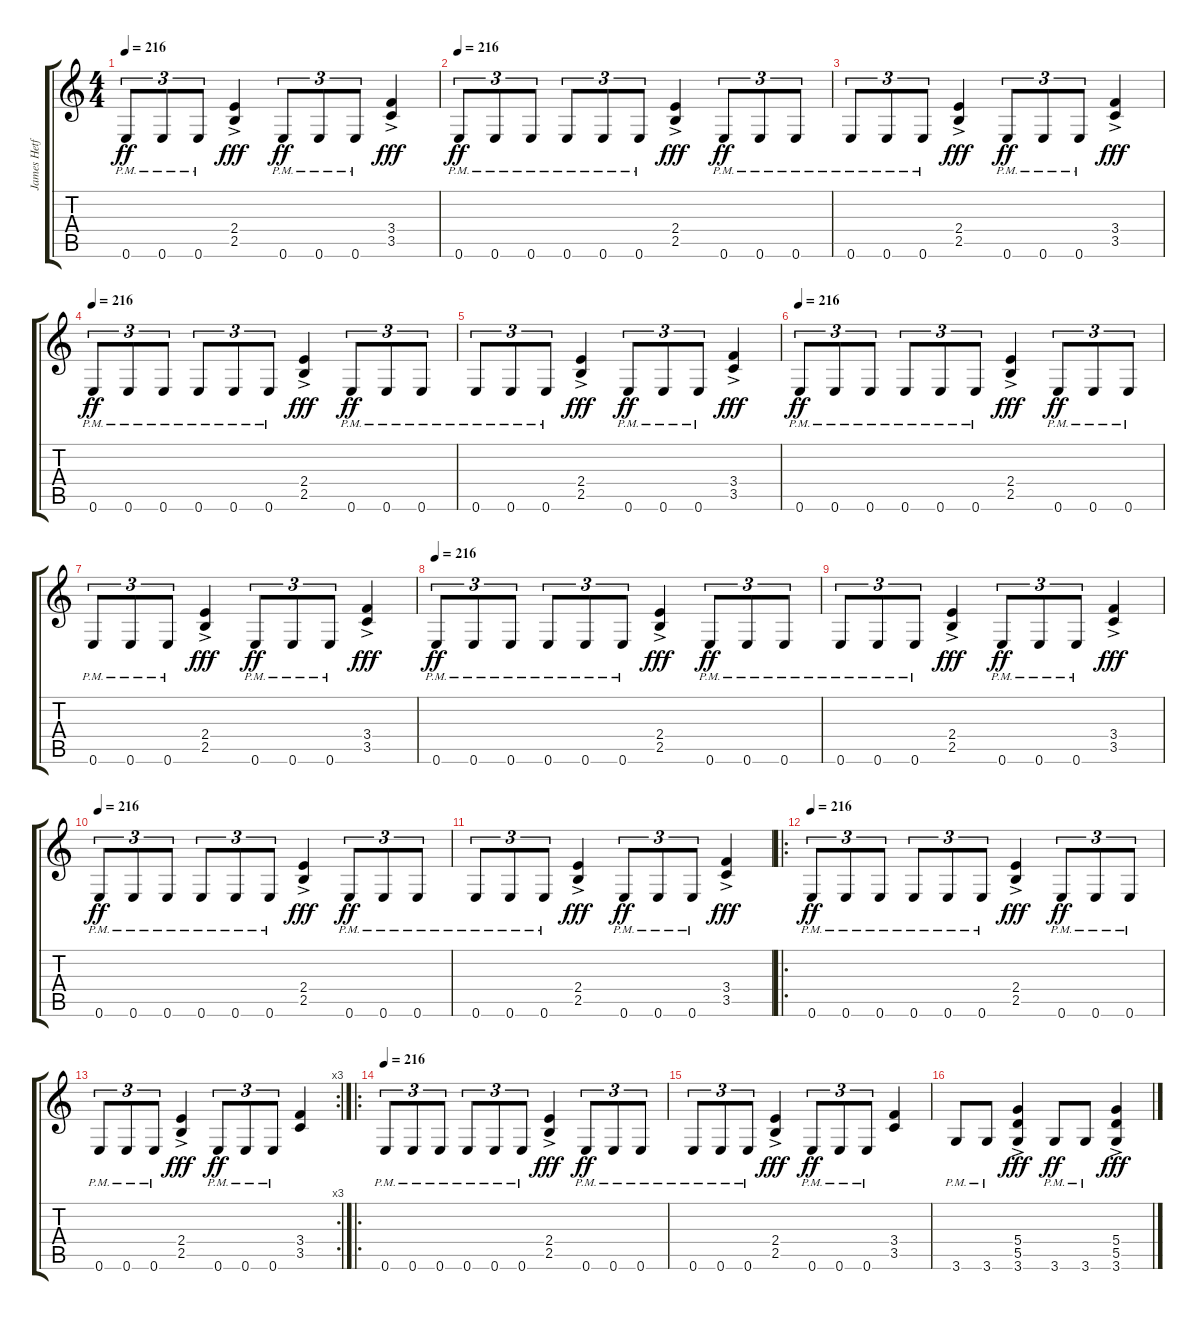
\track ("James Hetfield" "James Hetf") {instrument acousticguitarsteel}
\staff {score tabs}
\tuning (E4 B3 G3 D3 A2 E2) {hide}
\ts (4 4)
\tempo 216
\clef g2
\ks c
0.6{pm}.8{tu (3 2) dy ff} 0.6{pm}.8{tu (3 2)} 0.6{pm}.8{tu (3 2)} (2.4{ac} 2.5{ac}).4{dy fff} 0.6{pm}.8{tu (3 2) dy ff} 0.6{pm}.8{tu (3 2)} 0.6{pm}.8{tu (3 2)} (3.4{ac} 3.5{ac}).4{dy fff} |
\tempo 216
0.6{pm}.8{tu (3 2) dy ff} 0.6{pm}.8{tu (3 2)} 0.6{pm}.8{tu (3 2)} 0.6{pm}.8{tu (3 2)} 0.6{pm}.8{tu (3 2)} 0.6{pm}.8{tu (3 2)} (2.4{ac} 2.5{ac}).4{dy fff} 0.6{pm}.8{tu (3 2) dy ff} 0.6{pm}.8{tu (3 2)} 0.6{pm}.8{tu (3 2)} |
0.6{pm}.8{tu (3 2)} 0.6{pm}.8{tu (3 2)} 0.6{pm}.8{tu (3 2)} (2.4{ac} 2.5{ac}).4{dy fff} 0.6{pm}.8{tu (3 2) dy ff} 0.6{pm}.8{tu (3 2)} 0.6{pm}.8{tu (3 2)} (3.4{ac} 3.5{ac}).4{dy fff} |
\tempo 216
0.6{pm}.8{tu (3 2) dy ff} 0.6{pm}.8{tu (3 2)} 0.6{pm}.8{tu (3 2)} 0.6{pm}.8{tu (3 2)} 0.6{pm}.8{tu (3 2)} 0.6{pm}.8{tu (3 2)} (2.4{ac} 2.5{ac}).4{dy fff} 0.6{pm}.8{tu (3 2) dy ff} 0.6{pm}.8{tu (3 2)} 0.6{pm}.8{tu (3 2)} |
0.6{pm}.8{tu (3 2)} 0.6{pm}.8{tu (3 2)} 0.6{pm}.8{tu (3 2)} (2.4{ac} 2.5{ac}).4{dy fff} 0.6{pm}.8{tu (3 2) dy ff} 0.6{pm}.8{tu (3 2)} 0.6{pm}.8{tu (3 2)} (3.4{ac} 3.5{ac}).4{dy fff} |
\tempo 216
0.6{pm}.8{tu (3 2) dy ff} 0.6{pm}.8{tu (3 2)} 0.6{pm}.8{tu (3 2)} 0.6{pm}.8{tu (3 2)} 0.6{pm}.8{tu (3 2)} 0.6{pm}.8{tu (3 2)} (2.4{ac} 2.5{ac}).4{dy fff} 0.6{pm}.8{tu (3 2) dy ff} 0.6{pm}.8{tu (3 2)} 0.6{pm}.8{tu (3 2)} |
0.6{pm}.8{tu (3 2)} 0.6{pm}.8{tu (3 2)} 0.6{pm}.8{tu (3 2)} (2.4{ac} 2.5{ac}).4{dy fff} 0.6{pm}.8{tu (3 2) dy ff} 0.6{pm}.8{tu (3 2)} 0.6{pm}.8{tu (3 2)} (3.4{ac} 3.5{ac}).4{dy fff} |
\tempo 216
0.6{pm}.8{tu (3 2) dy ff} 0.6{pm}.8{tu (3 2)} 0.6{pm}.8{tu (3 2)} 0.6{pm}.8{tu (3 2)} 0.6{pm}.8{tu (3 2)} 0.6{pm}.8{tu (3 2)} (2.4{ac} 2.5{ac}).4{dy fff} 0.6{pm}.8{tu (3 2) dy ff} 0.6{pm}.8{tu (3 2)} 0.6{pm}.8{tu (3 2)} |
0.6{pm}.8{tu (3 2)} 0.6{pm}.8{tu (3 2)} 0.6{pm}.8{tu (3 2)} (2.4{ac} 2.5{ac}).4{dy fff} 0.6{pm}.8{tu (3 2) dy ff} 0.6{pm}.8{tu (3 2)} 0.6{pm}.8{tu (3 2)} (3.4{ac} 3.5{ac}).4{dy fff} |
\tempo 216
0.6{pm}.8{tu (3 2) dy ff} 0.6{pm}.8{tu (3 2)} 0.6{pm}.8{tu (3 2)} 0.6{pm}.8{tu (3 2)} 0.6{pm}.8{tu (3 2)} 0.6{pm}.8{tu (3 2)} (2.4{ac} 2.5{ac}).4{dy fff} 0.6{pm}.8{tu (3 2) dy ff} 0.6{pm}.8{tu (3 2)} 0.6{pm}.8{tu (3 2)} |
0.6{pm}.8{tu (3 2)} 0.6{pm}.8{tu (3 2)} 0.6{pm}.8{tu (3 2)} (2.4{ac} 2.5{ac}).4{dy fff} 0.6{pm}.8{tu (3 2) dy ff} 0.6{pm}.8{tu (3 2)} 0.6{pm}.8{tu (3 2)} (3.4{ac} 3.5{ac}).4{dy fff} |
\ro
\tempo 216
0.6{pm}.8{tu (3 2) dy ff} 0.6{pm}.8{tu (3 2)} 0.6{pm}.8{tu (3 2)} 0.6{pm}.8{tu (3 2)} 0.6{pm}.8{tu (3 2)} 0.6{pm}.8{tu (3 2)} (2.4{ac} 2.5{ac}).4{dy fff} 0.6{pm}.8{tu (3 2) dy ff} 0.6{pm}.8{tu (3 2)} 0.6{pm}.8{tu (3 2)} |
\rc 3
0.6{pm}.8{tu (3 2)} 0.6{pm}.8{tu (3 2)} 0.6{pm}.8{tu (3 2)} (2.4{ac} 2.5{ac}).4{dy fff} 0.6{pm}.8{tu (3 2) dy ff} 0.6{pm}.8{tu (3 2)} 0.6{pm}.8{tu (3 2)} (3.4 3.5).4 |
\ro
\tempo 216
0.6{pm}.8{tu (3 2)} 0.6{pm}.8{tu (3 2)} 0.6{pm}.8{tu (3 2)} 0.6{pm}.8{tu (3 2)} 0.6{pm}.8{tu (3 2)} 0.6{pm}.8{tu (3 2)} (2.4{ac} 2.5{ac}).4{dy fff} 0.6{pm}.8{tu (3 2) dy ff} 0.6{pm}.8{tu (3 2)} 0.6{pm}.8{tu (3 2)} |
0.6{pm}.8{tu (3 2)} 0.6{pm}.8{tu (3 2)} 0.6{pm}.8{tu (3 2)} (2.4{ac} 2.5{ac}).4{dy fff} 0.6{pm}.8{tu (3 2) dy ff} 0.6{pm}.8{tu (3 2)} 0.6{pm}.8{tu (3 2)} (3.4 3.5).4 |
3.6{pm}.8 3.6{pm}.8 (5.4{ac} 5.5{ac} 3.6{ac}).4{dy fff} 3.6{pm}.8{dy ff} 3.6{pm}.8 (5.4{ac} 5.5{ac} 3.6{ac}).4{dy fff}
